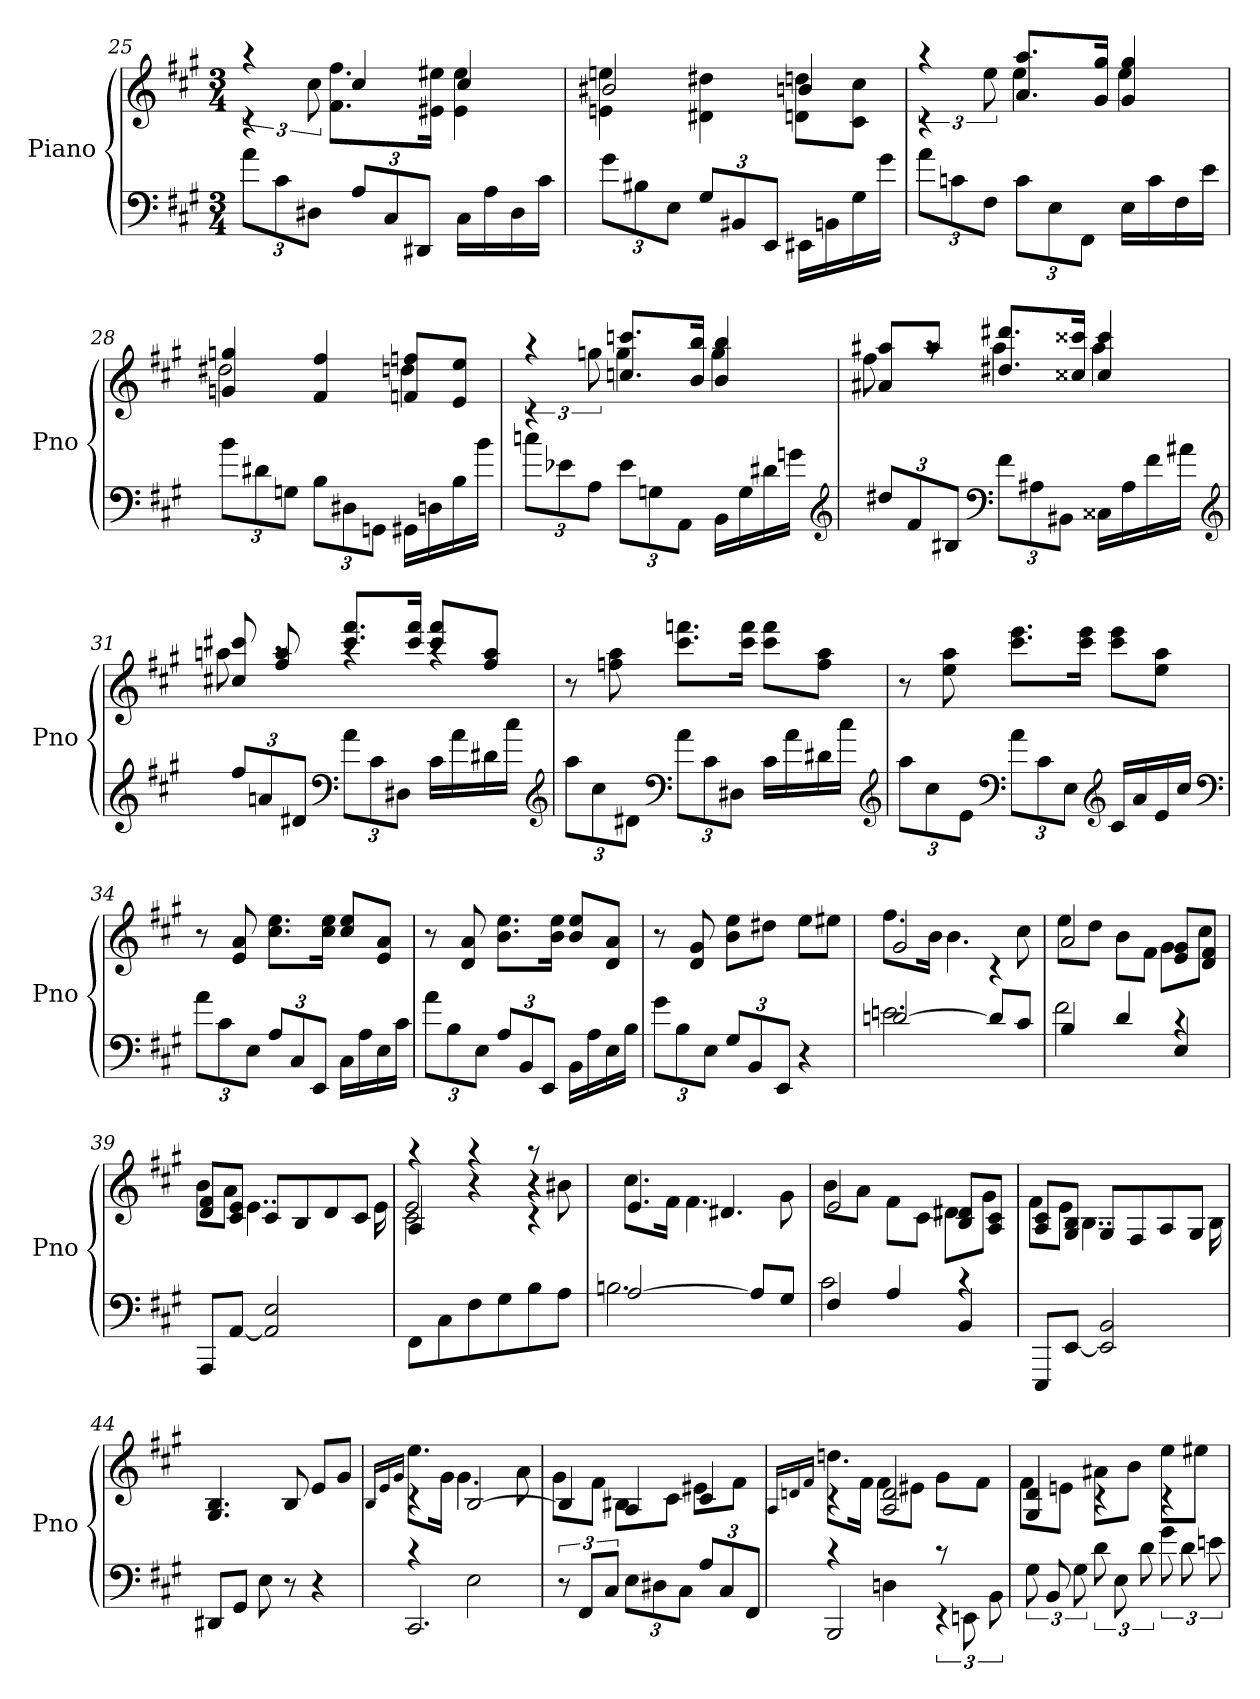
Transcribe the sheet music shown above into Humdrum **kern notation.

**kern	**kern
*part1	*part1
*staff2	*staff1
*I"Piano	*
*I'Pno	*
*clefF4	*clefG2
*k[f#c#g#]	*k[f#c#g#]
*f#:	*f#:
*M3/4	*M3/4
=25	=25
*	*^
12aL	4rc	6raa
12c#	.	.
12D#XJ	.	12cc#
12AL	4cc#	8.f# 8.ff#L
12C#	.	.
12DD#XJ	.	.
.	.	16e#X 16ee#XJk
16C#LL	4cc#	4e# 4ee#
16A	.	.
16D#	.	.
16c#JJ	.	.
=26	=26	=26
12g#L	2b#X	4en 4een
12B#X	.	.
12EJ	.	.
12G#L	.	4d#X 4dd#X
12BB#X	.	.
12EEJ	.	.
16EE#XLL	4bn	8dn 8ddnL
16BBn	.	.
16G#	.	8c# 8cc#J
16g#JJ	.	.
=27	=27	=27
12aL	4rc	6raa
12cn	.	.
12F#J	.	12ee
12cL	8.a 8.aaL	4ee
12E	.	.
12FF#J	.	.
.	16g# 16gg#Jk	.
16ELL	4g# 4gg#	4ee
16c	.	.
16F#	.	.
16eJJ	.	.
=28	=28	=28
12bL	4gn 4ggn	2dd#X
12d#X	.	.
12GnJ	.	.
12BL	4f# 4ff#	.
12D#X	.	.
12GGnJ	.	.
16GG#XLL	8fn 8ffnL	4ddn
16Dn	.	.
16B	8e 8eeJ	.
16bJJ	.	.
=29	=29	=29
12ccnL	4rc	6raa
12e-X	.	.
12AJ	.	12ggn
12e-L	8.ccn 8.cccnL	4gg
12Gn	.	.
12AAJ	.	.
.	16b 16bbJk	.
16BBLL	4b 4bb	4gg
16G	.	.
16d#X	.	.
16gnJJ	.	.
*clefG2	*	*
=30	=30	=30
12dd#XL	8a#X 8aa#XL	8ff#
12f#	.	.
.	8aa#J	8raa
12B#XJ	.	.
*clefF4	*	*
12f#L	8.dd#X 8.ddd#XL	4aa#
12A#X	.	.
12BB#XJ	.	.
.	16cc##X 16ccc##XJk	.
16C##XLL	4cc## 4ccc##	4aa#
16A#	.	.
16f#	.	.
16a#XJJ	.	.
*clefG2	*	*
=31	=31	=31
12ff#L	8cc#X 8ccc#X	8aan
12an	.	.
.	8ff# 8aa	8raa
12d#XJ	.	.
*clefF4	*	*
12aL	8.ccc# 8.fff#L	4raa
12c#	.	.
12D#XJ	.	.
.	16ccc# 16fff#Jk	.
16c#LL	8ccc# 8fff#L	4raa
16a	.	.
16d#X	8ff# 8aaJ	.
16cc#JJ	.	.
*	*v	*v
*clefG2	*
=32	=32
12aaL	8r
12cc#	.
.	8ffn 8aa
12d#XJ	.
*clefF4	*
12aL	8.ccc# 8.fffnL
12c#	.
12D#XJ	.
.	16ccc# 16fffJk
16c#LL	8ccc# 8fffL
16a	.
16d#X	8ff 8aaJ
16cc#JJ	.
*clefG2	*
=33	=33
12aaL	8r
12cc#	.
.	8ee 8aa
12eJ	.
*clefF4	*
12aL	8.ccc# 8.eeeL
12c#	.
12EJ	.
.	16ccc# 16eeeJk
*clefG2	*
16c#LL	8ccc# 8eeeL
16a	.
16e	8ee 8aaJ
16cc#JJ	.
*clefF4	*
=34	=34
12aL	8r
12c#	.
.	8e 8a
12EJ	.
12AL	8.cc# 8.eeL
12C#	.
12EEJ	.
.	16cc# 16eeJk
16C#LL	8cc# 8eeL
16A	.
16E	8e 8aJ
16c#JJ	.
=35	=35
12aL	8r
12B	.
.	8d 8a
12EJ	.
12AL	8.b 8.eeL
12BB	.
12EEJ	.
.	16b 16eeJk
16BBLL	8b 8eeL
16A	.
16E	8d 8aJ
16BJJ	.
=36	=36
12g#L	8r
12B	.
.	8d 8g#
12EJ	.
12G#L	8b 8eeL
12BB	.
.	8dd#XJ
12EEJ	.
4r	8eeL
.	8ee#XJ
=37	=37
*^	*^
[2dn	2.en	2g#	8.ff#L
.	.	.	16bJk
.	.	.	4.b
8dL]	.	4rc	.
8c#J	.	.	8cc#
=38	=38	=38	=38
4B	2f#	2a	8eeL
.	.	.	8ddJ
4d	.	.	8bL
.	.	.	8f#J
4E	4rc	8e 8g#L	8g#L
.	.	8d 8f#J	8cc#J
*v	*v	*	*
=39	=39	=39
8AAAL	8d 8f#L	8bL
[8AAJ	8c# 8eJ	8aJ
2AA] 2E	8c#L	4..e
.	8B	.
.	8d	.
.	8c#J	.
.	.	16e
=40	=40	=40
*	*^	*^
8FF#L	4A	2c#	2e	4raa
8C#	.	.	.	.
8F#	4r	.	.	4raa
8G#	.	.	.	.
8B	4r	4r	4rc	8raa
8AJ	.	.	.	8b#X
*	*	*v	*v	*v
=41	=41	=41
*^	*	*
[2A	2.Bn	4.e	8.cc#L
.	.	.	16f#Jk
.	.	.	4.f#
.	.	4.d#X	.
8AL]	.	.	.
8G#J	.	.	8g#
=42	=42	=42	=42
4F#	2c#	2e	8bL
.	.	.	8aJ
4A	.	.	8f#L
.	.	.	8c#J
4BB	4rc	8B 8d#XL	8d#XL
.	.	8A 8c#J	8g#J
*v	*v	*	*
=43	=43	=43
8EEEL	8A 8c#L	8f#L
[8EEJ	8G# 8BJ	8eJ
2EE] 2BB	8G#L	4..B
.	8F#	.
.	8A	.
.	8G#J	.
.	.	16B
*	*v	*v
=44	=44
8DD#XL	4.G# 4.B
8GG#J	.
8E	.
8r	8B
4r	8eL
.	8g#J
=45	=45
.	16qBLL
.	16qe
.	16qg#JJ
*^	*^
2.CC#	4rc	4rc	8.eeL
.	.	.	16g#Jk
.	2E	[2B	4.g#
.	.	.	8a
*v	*v	*	*
=46	=46	=46
12r	4B]	8g#L
12FF#L	.	.
.	.	8f#J
12C#J	.	.
12EL	4A	8B#XL
12D#X	.	.
.	.	8c#J
12C#J	.	.
12AL	4c#	8e#XL
12C#	.	.
.	.	8f#J
12FF#J	.	.
=47	=47	=47
.	.	16qALL
.	.	16qdn
.	.	16qf#JJ
*^	*	*
2BBB	4rc	4rc	8.ddnL
.	.	.	16f#Jk
.	4Dn	2A 2d	8f#L
.	.	.	8e#XJ
4rEE	12rc	.	8g#L
.	12EEn	.	.
.	.	.	8f#J
.	12BB	.	.
*v	*v	*	*
=48	=48	=48
12G#	4G# 4d	8f#L
12BB	.	.
.	.	8enJ
12G#	.	.
12d	4rc	8a#XL
12E	.	.
.	.	8bJ
12d	.	.
12g#	4rc	8eeL
12d	.	.
.	.	8ee#XJ
12en	.	.
*	*v	*v
=	=
*-	*-
